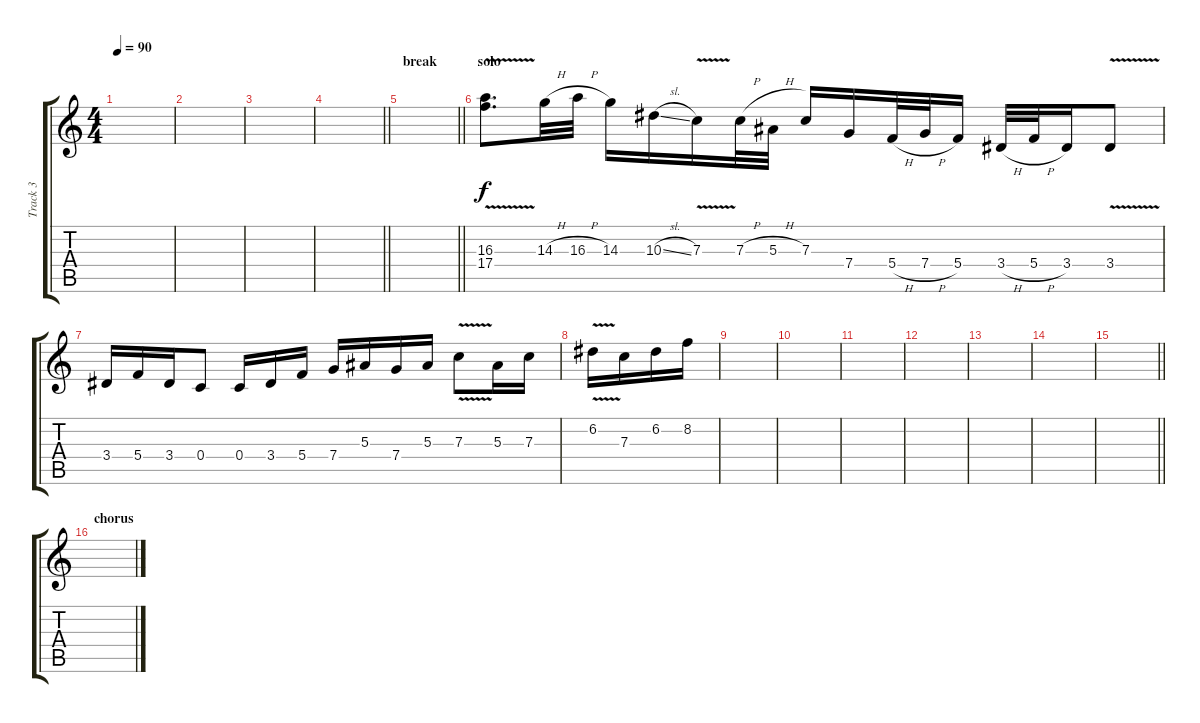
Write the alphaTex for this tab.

\track ("Track 3" "Track 3") {instrument overdrivenguitar}
\staff {score tabs}
\tuning (D4 A3 F3 C3 G2 C2) {hide}
\ts (4 4)
\tempo 90
\clef g2
\ks c
|
|
|
\barLineRight lightlight
|
\section ("" "break")
\barLineRight lightlight
|
\section ("" "solo")
(16.3{v} 17.4).8{d} 14.3{h}.32 16.3{h}.32 14.3.16 10.3{sl}.16 7.3{v}.16 7.3{h}.32 5.3{h}.32 7.3.16 7.4.16 5.4{h}.32 7.4{h}.32 5.4.16 3.4{h}.32 5.4{h}.32 3.4.16 3.4{v}.8 |
3.4.16 5.4.16 3.4.16 0.4.8 0.4.16 3.4.16 5.4.16 7.4.16 5.3.16 7.4.16 5.3.16 7.3{v}.8 5.3.16 7.3.16 |
6.2{v}.16 7.3.16 6.2.16 8.2.16 |
|
|
|
|
|
|
\barLineRight lightlight
|
\section ("" "chorus")
